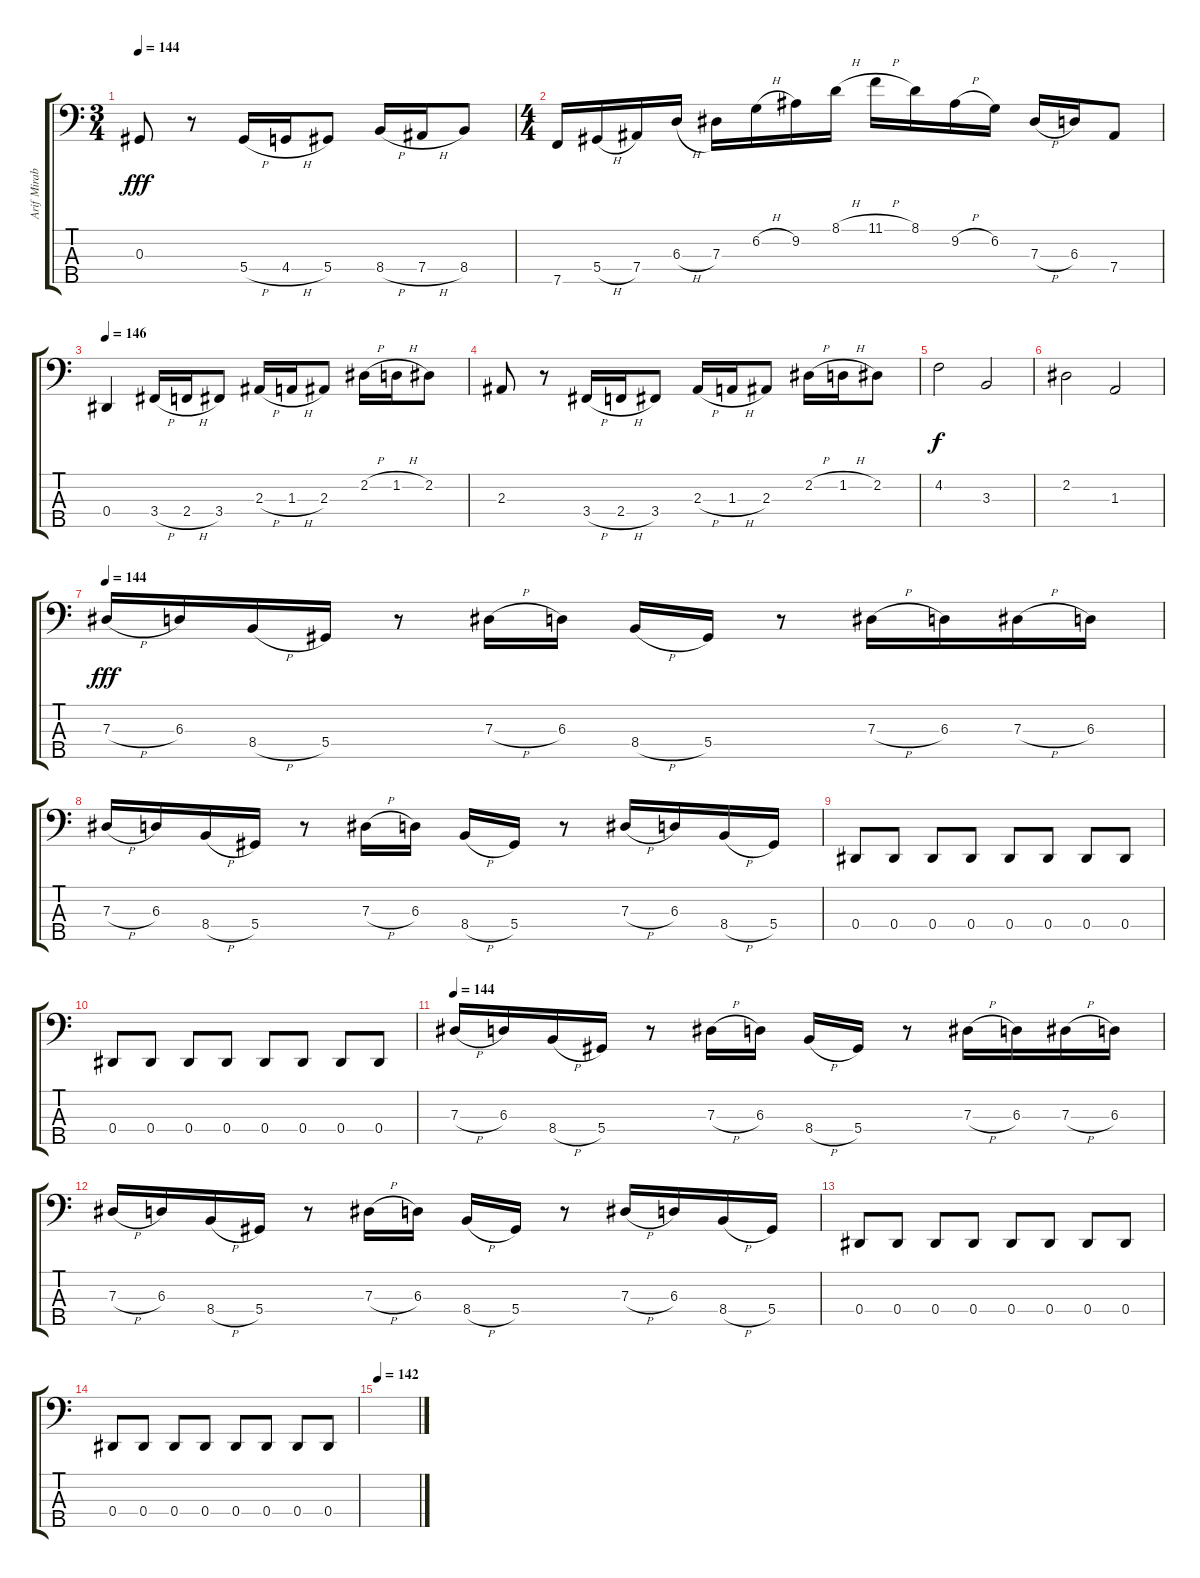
\track ("Arif Mirabdolbaghi" "Arif Mirab") {solo instrument electricbassfinger}
\staff {score tabs}
\tuning (Gb2 Db2 Ab1 Eb1 Bb0) {hide}
\ts (3 4)
\tempo 144
\clef f4
\ks c
0.3.8{dy fff} r.8 5.4{h}.16 4.4{h}.16 5.4.8 8.4{h}.16 7.4{h}.16 8.4.8 |
\ts (4 4)
7.5.16 5.4{h}.16 7.4.16 6.3{h}.16 7.3.16 6.2{h}.16 9.2.16 8.1{h}.16 11.1{h}.16 8.1.16 9.2{h}.16 6.2.16 7.3{h}.16 6.3.16 7.4.8 |
\tempo 146
0.4.4 3.4{h}.16 2.4{h}.16 3.4.8 2.3{h}.16 1.3{h}.16 2.3.8 2.2{h}.16 1.2{h}.16 2.2.8 |
2.3.8 r.8 3.4{h}.16 2.4{h}.16 3.4.8 2.3{h}.16 1.3{h}.16 2.3.8 2.2{h}.16 1.2{h}.16 2.2.8 |
4.2.2{dy f} 3.3.2 |
2.2.2 1.3.2 |
\tempo 144
7.3{h}.16{dy fff} 6.3.16 8.4{h}.16 5.4.16 r.8 7.3{h}.16 6.3.16 8.4{h}.16 5.4.16 r.8 7.3{h}.16 6.3.16 7.3{h}.16 6.3.16 |
7.3{h}.16 6.3.16 8.4{h}.16 5.4.16 r.8 7.3{h}.16 6.3.16 8.4{h}.16 5.4.16 r.8 7.3{h}.16 6.3.16 8.4{h}.16 5.4.16 |
0.4.8 0.4.8 0.4.8 0.4.8 0.4.8 0.4.8 0.4.8 0.4.8 |
0.4.8 0.4.8 0.4.8 0.4.8 0.4.8 0.4.8 0.4.8 0.4.8 |
\tempo 144
7.3{h}.16 6.3.16 8.4{h}.16 5.4.16 r.8 7.3{h}.16 6.3.16 8.4{h}.16 5.4.16 r.8 7.3{h}.16 6.3.16 7.3{h}.16 6.3.16 |
7.3{h}.16 6.3.16 8.4{h}.16 5.4.16 r.8 7.3{h}.16 6.3.16 8.4{h}.16 5.4.16 r.8 7.3{h}.16 6.3.16 8.4{h}.16 5.4.16 |
0.4.8 0.4.8 0.4.8 0.4.8 0.4.8 0.4.8 0.4.8 0.4.8 |
0.4.8 0.4.8 0.4.8 0.4.8 0.4.8 0.4.8 0.4.8 0.4.8 |
\tempo 142
